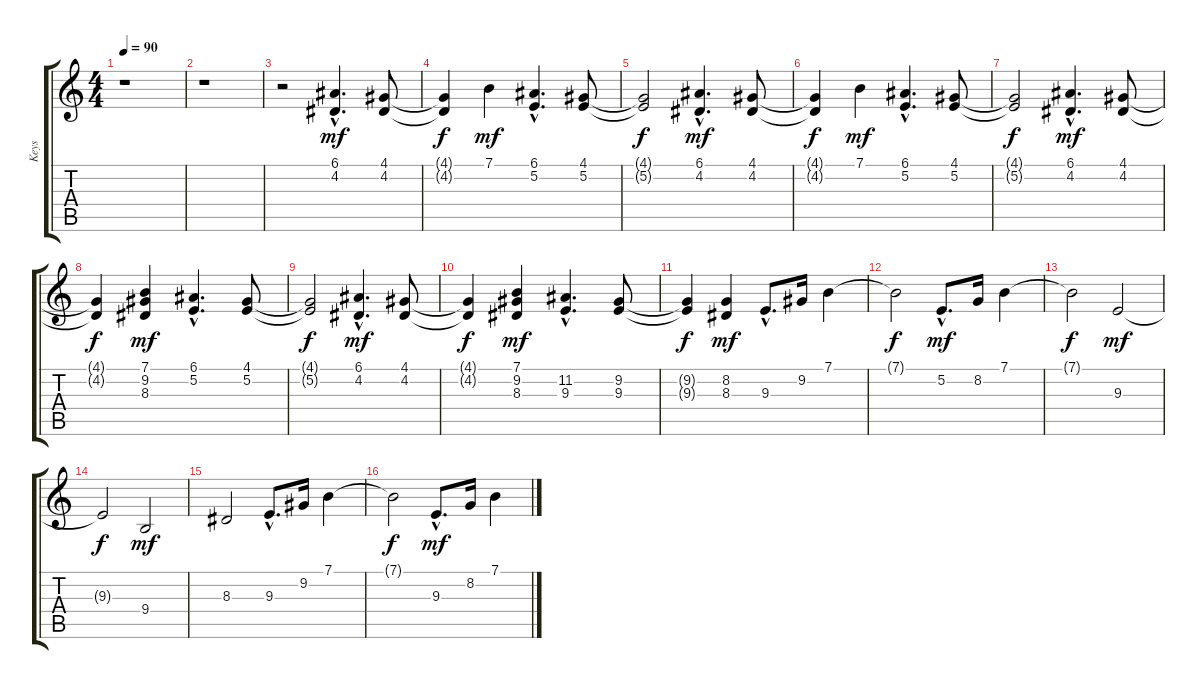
\track ("Keys" "Keys") {instrument choiraahs}
\staff {score tabs}
\tuning (E4 B3 G3 D3 A2 E2) {hide}
\ts (4 4)
\tempo 90
\clef g2
\ks c
r.1{dy mf} |
r.1 |
r.2 (6.1{hac} 4.2{hac}).4{d} (4.1 4.2).8 |
(4.1{t} 4.2{t}).4{dy f} 7.1.4{dy mf} (6.1{hac} 5.2{hac}).4{d} (4.1 5.2).8 |
(4.1{t} 5.2{t}).2{dy f} (6.1{hac} 4.2{hac}).4{d dy mf} (4.1 4.2).8 |
(4.1{t} 4.2{t}).4{dy f} 7.1.4{dy mf} (6.1{hac} 5.2{hac}).4{d} (4.1 5.2).8 |
(4.1{t} 5.2{t}).2{dy f} (6.1{hac} 4.2{hac}).4{d dy mf} (4.1 4.2).8 |
(4.1{t} 4.2{t}).4{dy f} (7.1 9.2 8.3).4{dy mf} (6.1{hac} 5.2{hac}).4{d} (4.1 5.2).8 |
(4.1{t} 5.2{t}).2{dy f} (6.1{hac} 4.2{hac}).4{d dy mf} (4.1 4.2).8 |
(4.1{t} 4.2{t}).4{dy f} (7.1 9.2 8.3).4{dy mf} (11.2{hac} 9.3{hac}).4{d} (9.2 9.3).8 |
(9.2{t} 9.3{t}).4{dy f} (8.2 8.3).4{dy mf} 9.3{hac}.8{d} 9.2.16 7.1.4 |
7.1{t}.2{dy f} 5.2{hac}.8{d dy mf} 8.2.16 7.1.4 |
7.1{t}.2{dy f} 9.3.2{dy mf} |
9.3{t}.2{dy f} 9.4.2{dy mf} |
8.3.2 9.3{hac}.8{d} 9.2.16 7.1.4 |
7.1{t}.2{dy f} 9.3{hac}.8{d dy mf} 8.2.16 7.1.4
